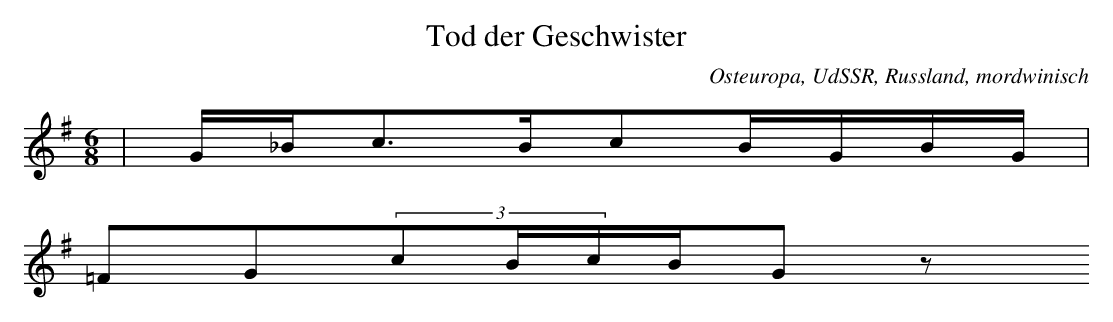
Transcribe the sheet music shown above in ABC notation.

X:1
T: Tod der Geschwister
O: Osteuropa, UdSSR, Russland, mordwinisch
M: 6/8
L: 1/16
K: G
 | G_Bc3Bc2BGBG |
=F2G2(3c2BcBG2z2
